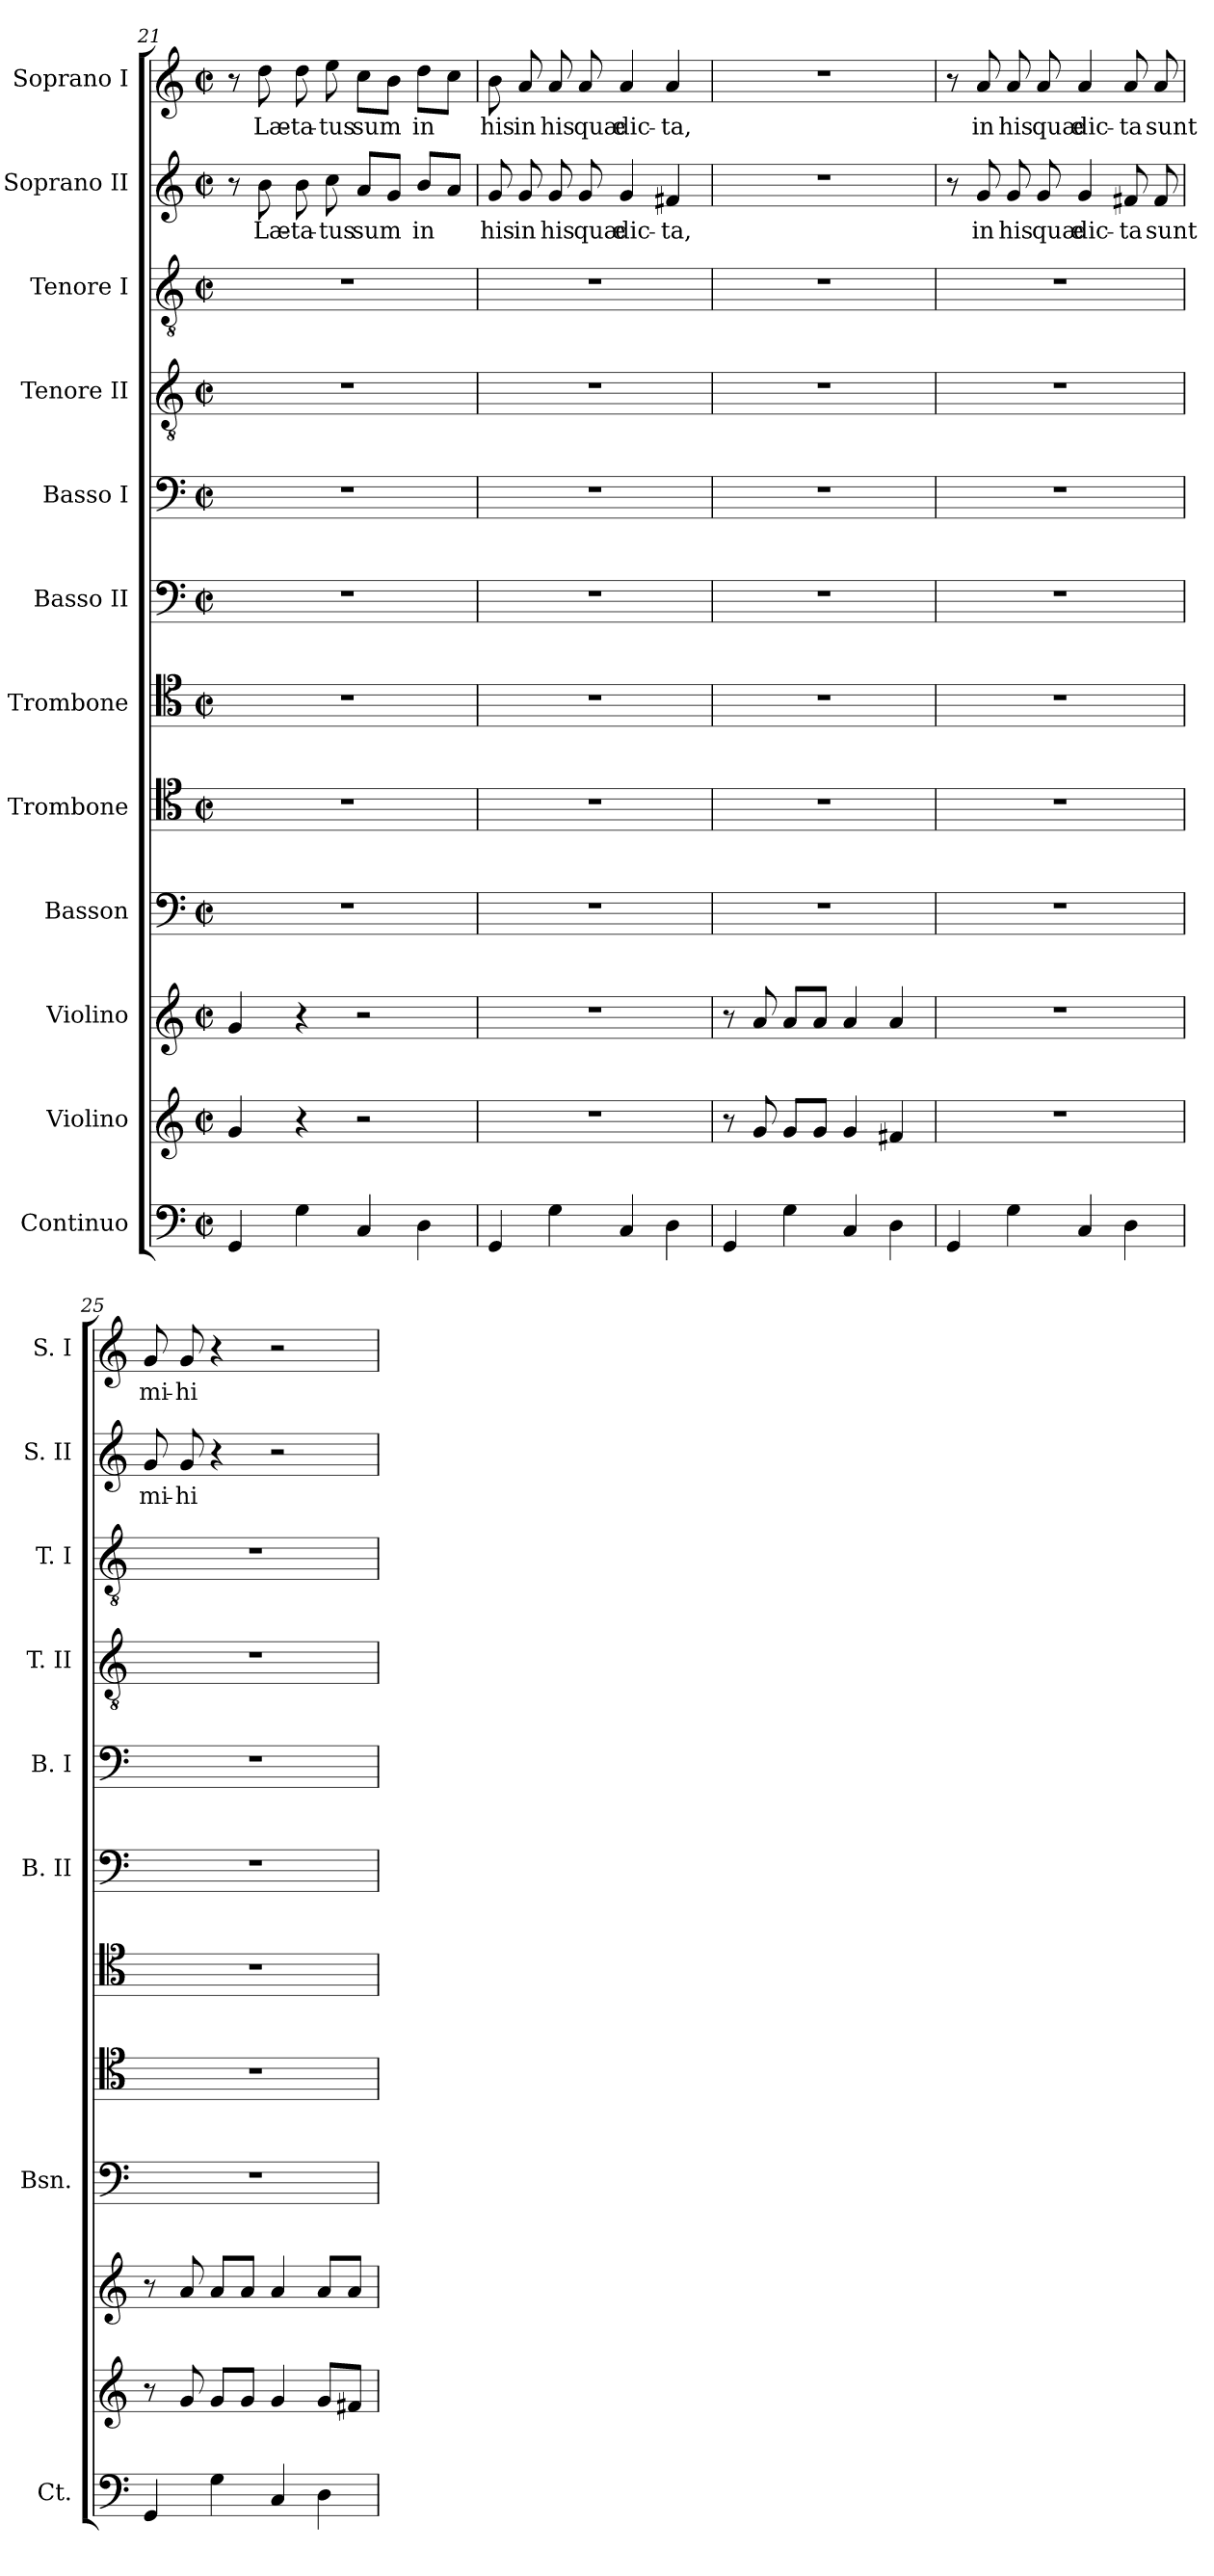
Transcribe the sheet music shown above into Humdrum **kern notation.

**kern	**kern	**kern	**kern	**kern	**kern	**kern	**kern	**kern	**kern	**kern	**text	**kern	**text
*part12	*part11	*part10	*part9	*part8	*part7	*part6	*part5	*part4	*part3	*part2	*part2	*part1	*part1
*staff12	*staff11	*staff10	*staff9	*staff8	*staff7	*staff6	*staff5	*staff4	*staff3	*staff2	*staff2	*staff1	*staff1
*I"Continuo	*I"Violino	*I"Violino	*I"Basson	*I"Trombone	*I"Trombone	*I"Basso II	*I"Basso I	*I"Tenore II	*I"Tenore I	*I"Soprano II	*	*I"Soprano I	*
*I'Ct.	*	*	*I'Bsn.	*	*	*I'B. II	*I'B. I	*I'T. II	*I'T. I	*I'S. II	*	*I'S. I	*
*clefF4	*clefG2	*clefG2	*clefF4	*clefC4	*clefC4	*clefF4	*clefF4	*clefGv2	*clefGv2	*clefG2	*	*clefG2	*
*k[]	*k[]	*k[]	*k[]	*k[]	*k[]	*k[]	*k[]	*k[]	*k[]	*k[]	*	*k[]	*
*M2/2	*M2/2	*M2/2	*M2/2	*M2/2	*M2/2	*M2/2	*M2/2	*M2/2	*M2/2	*M2/2	*	*M2/2	*
*met(c|)	*met(c|)	*met(c|)	*met(c|)	*met(c|)	*met(c|)	*met(c|)	*met(c|)	*met(c|)	*met(c|)	*met(c|)	*	*met(c|)	*
=21	=21	=21	=21	=21	=21	=21	=21	=21	=21	=21	=21	=21	=21
4GG/	4g/	4g/	1r	1r	1r	1r	1r	1r	1r	8r	.	8r	.
!	!	!	!	!	!	!	!	!	!	!	!LO:LY:b	!	!LO:LY:b
.	.	.	.	.	.	.	.	.	.	8b\	Læ-	8dd\	Læ-
!	!	!	!	!	!	!	!	!	!	!	!LO:LY:b	!	!LO:LY:b
4G\	4r	4r	.	.	.	.	.	.	.	8b\	-ta-	8dd\	-ta-
!	!	!	!	!	!	!	!	!	!	!	!LO:LY:b	!	!LO:LY:b
.	.	.	.	.	.	.	.	.	.	8cc\	-tus	8ee\	-tus
!	!	!	!	!	!	!	!	!	!	!	!LO:LY:b	!	!LO:LY:b
4C/	2r	2r	.	.	.	.	.	.	.	8a/L	sum	8cc\L	sum
.	.	.	.	.	.	.	.	.	.	8g/J	.	8b\J	.
!	!	!	!	!	!	!	!	!	!	!	!LO:LY:b	!	!LO:LY:b
4D\	.	.	.	.	.	.	.	.	.	8b/L	in	8dd\L	in
.	.	.	.	.	.	.	.	.	.	8a/J	.	8cc\J	.
=22	=22	=22	=22	=22	=22	=22	=22	=22	=22	=22	=22	=22	=22
!	!	!	!	!	!	!	!	!	!	!	!LO:LY:b	!	!LO:LY:b
4GG/	1r	1r	1r	1r	1r	1r	1r	1r	1r	8g/	his	8b\	his
!	!	!	!	!	!	!	!	!	!	!	!LO:LY:b	!	!LO:LY:b
.	.	.	.	.	.	.	.	.	.	8g/	in	8a/	in
!	!	!	!	!	!	!	!	!	!	!	!LO:LY:b	!	!LO:LY:b
4G\	.	.	.	.	.	.	.	.	.	8g/	his	8a/	his
!	!	!	!	!	!	!	!	!	!	!	!LO:LY:b	!	!LO:LY:b
.	.	.	.	.	.	.	.	.	.	8g/	quæ	8a/	quæ
!	!	!	!	!	!	!	!	!	!	!	!LO:LY:b	!	!LO:LY:b
4C/	.	.	.	.	.	.	.	.	.	4g/	dic-	4a/	dic-
!	!	!	!	!	!	!	!	!	!	!	!LO:LY:b	!	!LO:LY:b
4D\	.	.	.	.	.	.	.	.	.	4f#X/	-ta,	4a/	-ta,
!!LO:LB:g=z
=23	=23	=23	=23	=23	=23	=23	=23	=23	=23	=23	=23	=23	=23
4GG/	8r	8r	1r	1r	1r	1r	1r	1r	1r	1r	.	1r	.
.	8g/	8a/	.	.	.	.	.	.	.	.	.	.	.
4G\	8g/L	8a/L	.	.	.	.	.	.	.	.	.	.	.
.	8g/J	8a/J	.	.	.	.	.	.	.	.	.	.	.
4C/	4g/	4a/	.	.	.	.	.	.	.	.	.	.	.
4D\	4f#X/	4a/	.	.	.	.	.	.	.	.	.	.	.
=24	=24	=24	=24	=24	=24	=24	=24	=24	=24	=24	=24	=24	=24
4GG/	1r	1r	1r	1r	1r	1r	1r	1r	1r	8r	.	8r	.
!	!	!	!	!	!	!	!	!	!	!	!LO:LY:b	!	!LO:LY:b
.	.	.	.	.	.	.	.	.	.	8g/	in	8a/	in
!	!	!	!	!	!	!	!	!	!	!	!LO:LY:b	!	!LO:LY:b
4G\	.	.	.	.	.	.	.	.	.	8g/	his	8a/	his
!	!	!	!	!	!	!	!	!	!	!	!LO:LY:b	!	!LO:LY:b
.	.	.	.	.	.	.	.	.	.	8g/	quæ	8a/	quæ
!	!	!	!	!	!	!	!	!	!	!	!LO:LY:b	!	!LO:LY:b
4C/	.	.	.	.	.	.	.	.	.	4g/	dic-	4a/	dic-
!	!	!	!	!	!	!	!	!	!	!	!LO:LY:b	!	!LO:LY:b
4D\	.	.	.	.	.	.	.	.	.	8f#X/	-ta	8a/	-ta
!	!	!	!	!	!	!	!	!	!	!	!LO:LY:b	!	!LO:LY:b
.	.	.	.	.	.	.	.	.	.	8f#/	sunt	8a/	sunt
=25	=25	=25	=25	=25	=25	=25	=25	=25	=25	=25	=25	=25	=25
!	!	!	!	!	!	!	!	!	!	!	!LO:LY:b	!	!LO:LY:b
4GG/	8r	8r	1r	1r	1r	1r	1r	1r	1r	8g/	-mi-	8g/	-mi-
!	!	!	!	!	!	!	!	!	!	!	!LO:LY:b	!	!LO:LY:b
.	8g/	8a/	.	.	.	.	.	.	.	8g/	-hi	8g/	-hi
4G\	8g/L	8a/L	.	.	.	.	.	.	.	4r	.	4r	.
.	8g/J	8a/J	.	.	.	.	.	.	.	.	.	.	.
4C/	4g/	4a/	.	.	.	.	.	.	.	2r	.	2r	.
4D\	8g/L	8a/L	.	.	.	.	.	.	.	.	.	.	.
.	8f#X/J	8a/J	.	.	.	.	.	.	.	.	.	.	.
=	=	=	=	=	=	=	=	=	=	=	=	=	=
*-	*-	*-	*-	*-	*-	*-	*-	*-	*-	*-	*-	*-	*-
